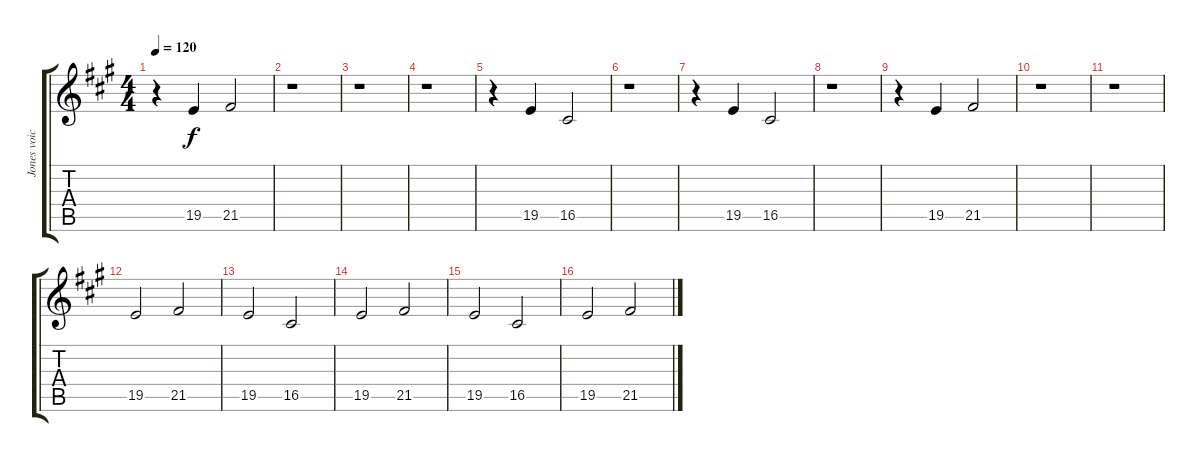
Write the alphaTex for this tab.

\track ("Jones voices" "Jones voic") {instrument choiraahs}
\staff {score tabs}
\tuning (E4 B3 G3 D3 A2 E2) {hide}
\ts (4 4)
\tempo 120
\clef g2
\ks a
r.4{dy f} 19.5.4 21.5.2 |
r.1 |
r.1 |
r.1 |
r.4 19.5.4 16.5.2 |
r.1 |
r.4 19.5.4 16.5.2 |
r.1 |
r.4 19.5.4 21.5.2 |
r.1 |
r.1 |
19.5.2 21.5.2 |
19.5.2 16.5.2 |
19.5.2 21.5.2 |
19.5.2 16.5.2 |
19.5.2 21.5.2
